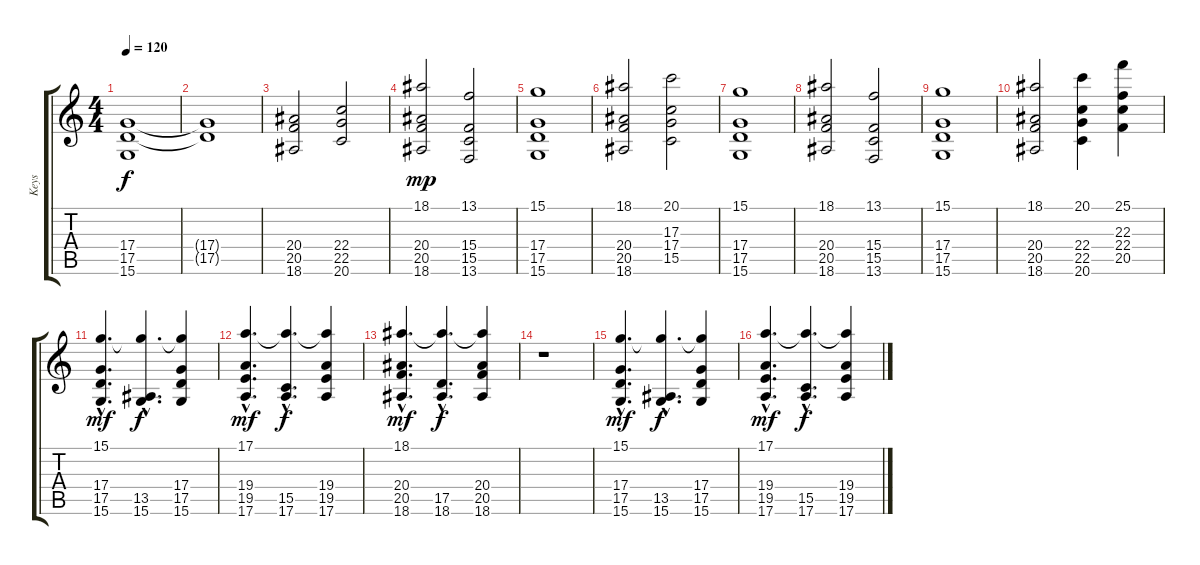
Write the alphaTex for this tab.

\track ("Keys" "Keys") {instrument drawbarorgan}
\staff {score tabs}
\tuning (E4 B3 G3 D3 A2 E2) {hide}
\ts (4 4)
\tempo 120
\clef g2
\ks c
(17.4 17.5 15.6{t}).1{dy f} |
(17.4{t} 17.5{t}).1 |
(20.4 20.5 18.6).2 (22.4 22.5 20.6).2 |
(18.1 20.4 20.5 18.6).2{dy mp volume 10 instrument synthstrings1} (13.1 15.4 15.5 13.6).2 |
(15.1 17.4 17.5 15.6).1 |
(18.1 20.4 20.5 18.6).2 (20.1 17.3 17.4 15.5).2 |
(15.1 17.4 17.5 15.6).1 |
(18.1 20.4 20.5 18.6).2 (13.1 15.4 15.5 13.6).2 |
(15.1 17.4 17.5 15.6).1 |
(18.1 20.4 20.5 18.6).2 (20.1 22.4 22.5 20.6).4 (25.1 22.3 22.4 20.5).4 |
(15.1{hac} 17.4{hac} 17.5{hac} 15.6{hac}).4{d dy mf volume 11} (15.1{hac t} 13.5{hac} 15.6{hac}).4{d dy f} (15.1{t} 17.4 17.5 15.6).4 |
(17.1{hac} 19.4{hac} 19.5{hac} 17.6{hac}).4{d dy mf} (17.1{hac t} 15.5{hac} 17.6{hac}).4{d dy f} (17.1{t} 19.4 19.5 17.6).4 |
(18.1{hac} 20.4{hac} 20.5{hac} 18.6{hac}).4{d dy mf} (18.1{hac t} 17.5{hac} 18.6{hac}).4{d dy f} (18.1{t} 20.4 20.5 18.6).4 |
r.1 |
(15.1{hac} 17.4{hac} 17.5{hac} 15.6{hac}).4{d dy mf} (15.1{hac t} 13.5{hac} 15.6{hac}).4{d dy f} (15.1{t} 17.4 17.5 15.6).4 |
(17.1{hac} 19.4{hac} 19.5{hac} 17.6{hac}).4{d dy mf} (17.1{hac t} 15.5{hac} 17.6{hac}).4{d dy f} (17.1{t} 19.4 19.5 17.6).4
